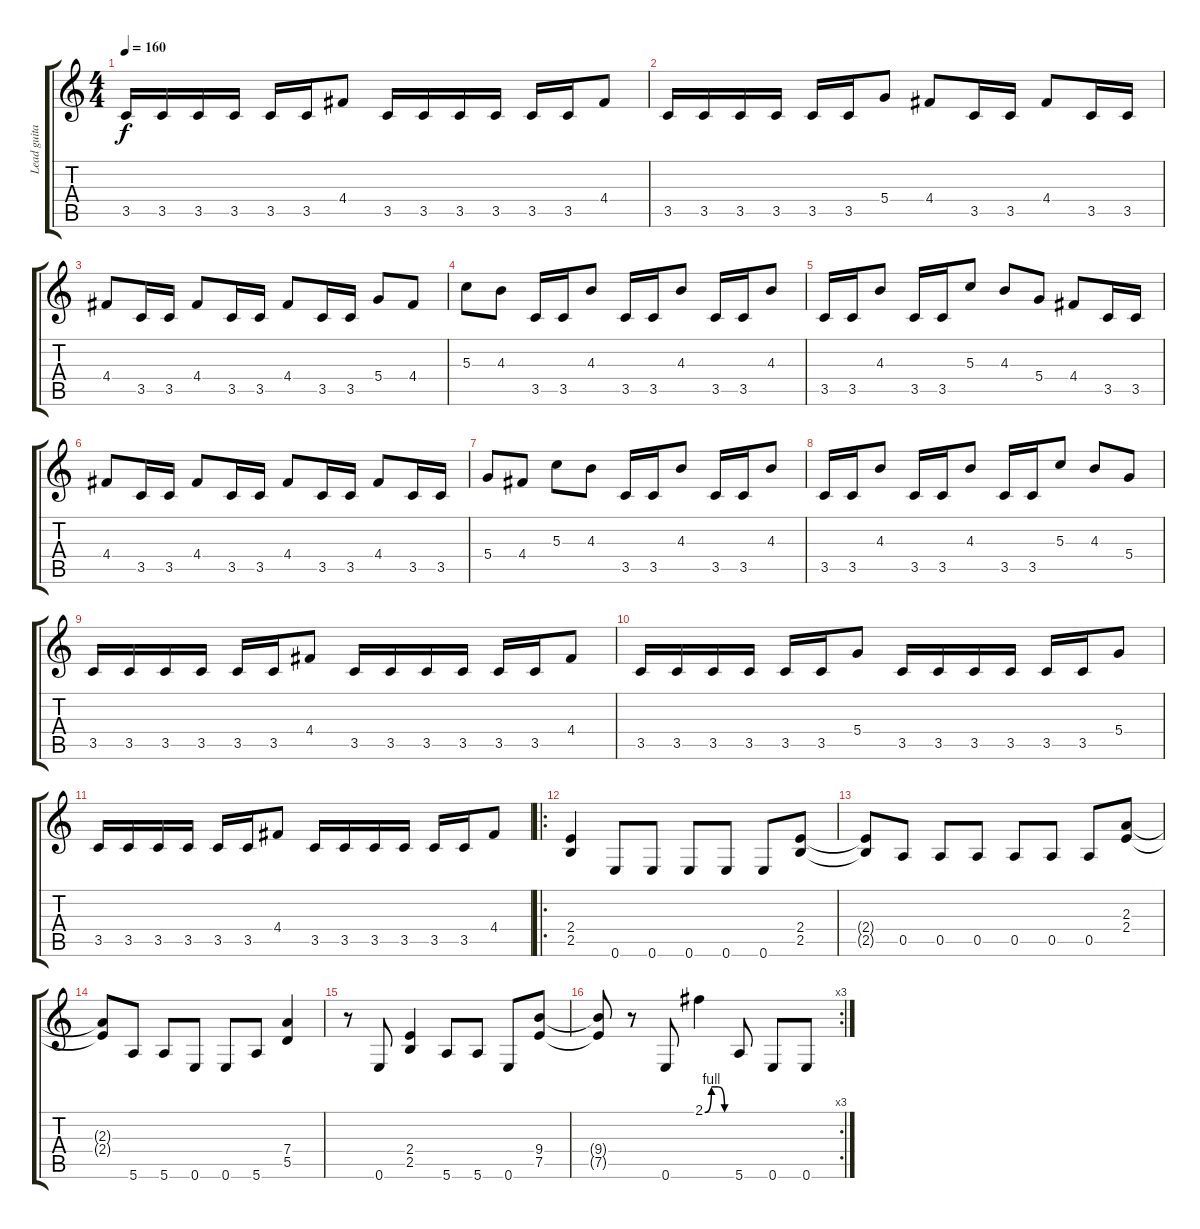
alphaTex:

\track ("Lead guitar" "Lead guita") {instrument overdrivenguitar}
\staff {score tabs}
\tuning (E4 B3 G3 D3 A2 E2) {hide}
\ts (4 4)
\tempo 160
\clef g2
\ks c
3.5.16{dy f} 3.5.16 3.5.16 3.5.16 3.5.16 3.5.16 4.4.8 3.5.16 3.5.16 3.5.16 3.5.16 3.5.16 3.5.16 4.4.8 |
3.5.16 3.5.16 3.5.16 3.5.16 3.5.16 3.5.16 5.4.8 4.4.8 3.5.16 3.5.16 4.4.8 3.5.16 3.5.16 |
4.4.8 3.5.16 3.5.16 4.4.8 3.5.16 3.5.16 4.4.8 3.5.16 3.5.16 5.4.8 4.4.8 |
5.3.8 4.3.8 3.5.16 3.5.16 4.3.8 3.5.16 3.5.16 4.3.8 3.5.16 3.5.16 4.3.8 |
3.5.16 3.5.16 4.3.8 3.5.16 3.5.16 5.3.8 4.3.8 5.4.8 4.4.8 3.5.16 3.5.16 |
4.4.8 3.5.16 3.5.16 4.4.8 3.5.16 3.5.16 4.4.8 3.5.16 3.5.16 4.4.8 3.5.16 3.5.16 |
5.4.8 4.4.8 5.3.8 4.3.8 3.5.16 3.5.16 4.3.8 3.5.16 3.5.16 4.3.8 |
3.5.16 3.5.16 4.3.8 3.5.16 3.5.16 4.3.8 3.5.16 3.5.16 5.3.8 4.3.8 5.4.8 |
3.5.16 3.5.16 3.5.16 3.5.16 3.5.16 3.5.16 4.4.8 3.5.16 3.5.16 3.5.16 3.5.16 3.5.16 3.5.16 4.4.8 |
3.5.16 3.5.16 3.5.16 3.5.16 3.5.16 3.5.16 5.4.8 3.5.16 3.5.16 3.5.16 3.5.16 3.5.16 3.5.16 5.4.8 |
3.5.16 3.5.16 3.5.16 3.5.16 3.5.16 3.5.16 4.4.8 3.5.16 3.5.16 3.5.16 3.5.16 3.5.16 3.5.16 4.4.8 |
\ro
(2.4 2.5).4 0.6.8 0.6.8 0.6.8 0.6.8 0.6.8 (2.4 2.5).8 |
(2.4{t} 2.5{t}).8 0.5.8 0.5.8 0.5.8 0.5.8 0.5.8 0.5.8 (2.3 2.4).8 |
(2.3{t} 2.4{t}).8 5.6.8 5.6.8 0.6.8 0.6.8 5.6.8 (7.4 5.5).4 |
r.8 0.6.8 (2.4 2.5).4 5.6.8 5.6.8 0.6.8 (9.4 7.5).8 |
\rc 3
(9.4{t} 7.5{t}).8 r.8 0.6.8 2.1{be (custom 0 0 15 4 30 4 45 0 60 0)}.4 5.6.8 0.6.8 0.6.8
